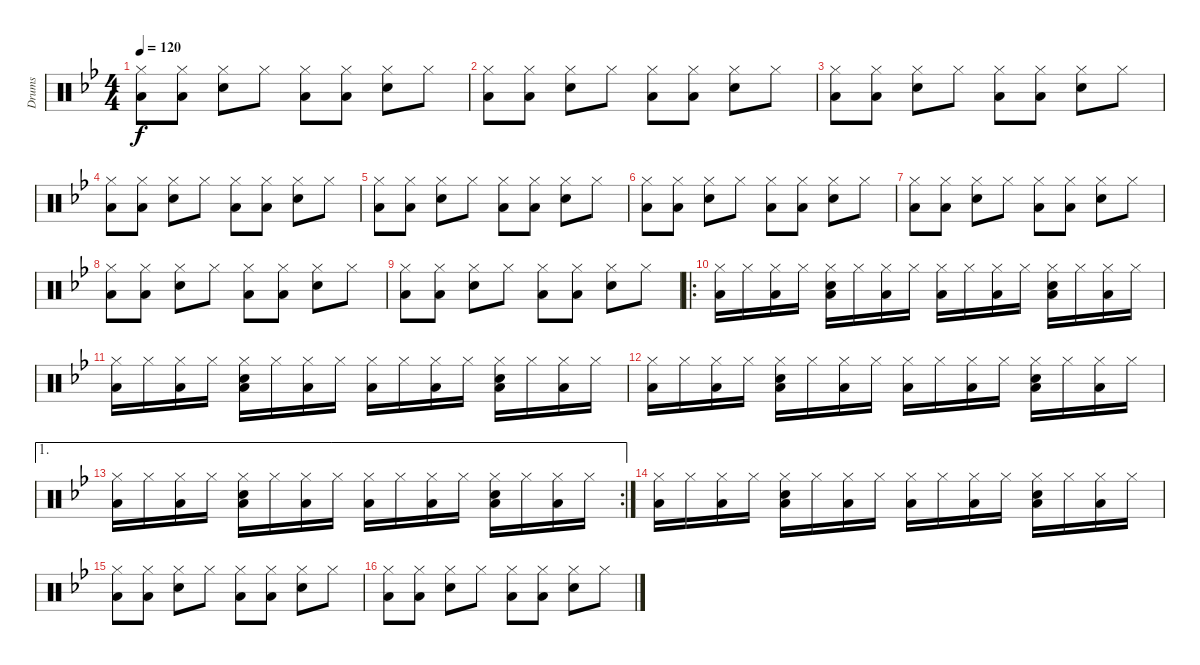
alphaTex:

\track ("Drums" "Drums") {instrument percussion}
\staff {score}
\articulation defaults
\ts (4 4)
\tempo 120
\clef neutral
\ks bb
("Hi-Hat (closed)" "Low Floor Tom (hit)").8{dy f} ("Hi-Hat (closed)" "Low Floor Tom (hit)").8 ("Hi-Hat (closed)" "Electric Snare (hit)").8 "Hi-Hat (closed)".8 ("Hi-Hat (closed)" "Low Floor Tom (hit)").8 ("Hi-Hat (closed)" "Low Floor Tom (hit)").8 ("Hi-Hat (closed)" "Electric Snare (hit)").8 "Hi-Hat (closed)".8 |
("Hi-Hat (closed)" "Low Floor Tom (hit)").8 ("Hi-Hat (closed)" "Low Floor Tom (hit)").8 ("Hi-Hat (closed)" "Electric Snare (hit)").8 "Hi-Hat (closed)".8 ("Hi-Hat (closed)" "Low Floor Tom (hit)").8 ("Hi-Hat (closed)" "Low Floor Tom (hit)").8 ("Hi-Hat (closed)" "Electric Snare (hit)").8 "Hi-Hat (closed)".8 |
("Hi-Hat (closed)" "Low Floor Tom (hit)").8 ("Hi-Hat (closed)" "Low Floor Tom (hit)").8 ("Hi-Hat (closed)" "Electric Snare (hit)").8 "Hi-Hat (closed)".8 ("Hi-Hat (closed)" "Low Floor Tom (hit)").8 ("Hi-Hat (closed)" "Low Floor Tom (hit)").8 ("Hi-Hat (closed)" "Electric Snare (hit)").8 "Hi-Hat (closed)".8 |
("Hi-Hat (closed)" "Low Floor Tom (hit)").8 ("Hi-Hat (closed)" "Low Floor Tom (hit)").8 ("Hi-Hat (closed)" "Electric Snare (hit)").8 "Hi-Hat (closed)".8 ("Hi-Hat (closed)" "Low Floor Tom (hit)").8 ("Hi-Hat (closed)" "Low Floor Tom (hit)").8 ("Hi-Hat (closed)" "Electric Snare (hit)").8 "Hi-Hat (closed)".8 |
("Hi-Hat (closed)" "Low Floor Tom (hit)").8 ("Hi-Hat (closed)" "Low Floor Tom (hit)").8 ("Hi-Hat (closed)" "Electric Snare (hit)").8 "Hi-Hat (closed)".8 ("Hi-Hat (closed)" "Low Floor Tom (hit)").8 ("Hi-Hat (closed)" "Low Floor Tom (hit)").8 ("Hi-Hat (closed)" "Electric Snare (hit)").8 "Hi-Hat (closed)".8 |
("Hi-Hat (closed)" "Low Floor Tom (hit)").8 ("Hi-Hat (closed)" "Low Floor Tom (hit)").8 ("Hi-Hat (closed)" "Electric Snare (hit)").8 "Hi-Hat (closed)".8 ("Hi-Hat (closed)" "Low Floor Tom (hit)").8 ("Hi-Hat (closed)" "Low Floor Tom (hit)").8 ("Hi-Hat (closed)" "Electric Snare (hit)").8 "Hi-Hat (closed)".8 |
("Hi-Hat (closed)" "Low Floor Tom (hit)").8 ("Hi-Hat (closed)" "Low Floor Tom (hit)").8 ("Hi-Hat (closed)" "Electric Snare (hit)").8 "Hi-Hat (closed)".8 ("Hi-Hat (closed)" "Low Floor Tom (hit)").8 ("Hi-Hat (closed)" "Low Floor Tom (hit)").8 ("Hi-Hat (closed)" "Electric Snare (hit)").8 "Hi-Hat (closed)".8 |
("Hi-Hat (closed)" "Low Floor Tom (hit)").8 ("Hi-Hat (closed)" "Low Floor Tom (hit)").8 ("Hi-Hat (closed)" "Electric Snare (hit)").8 "Hi-Hat (closed)".8 ("Hi-Hat (closed)" "Low Floor Tom (hit)").8 ("Hi-Hat (closed)" "Low Floor Tom (hit)").8 ("Hi-Hat (closed)" "Electric Snare (hit)").8 "Hi-Hat (closed)".8 |
("Hi-Hat (closed)" "Low Floor Tom (hit)").8 ("Hi-Hat (closed)" "Low Floor Tom (hit)").8 ("Hi-Hat (closed)" "Electric Snare (hit)").8 "Hi-Hat (closed)".8 ("Hi-Hat (closed)" "Low Floor Tom (hit)").8 ("Hi-Hat (closed)" "Low Floor Tom (hit)").8 ("Hi-Hat (closed)" "Electric Snare (hit)").8 "Hi-Hat (closed)".8 |
\ro
("Hi-Hat (closed)" "Low Floor Tom (hit)").16 "Hi-Hat (closed)".16 ("Hi-Hat (closed)" "Low Floor Tom (hit)").16 "Hi-Hat (closed)".16 ("Hi-Hat (closed)" "Electric Snare (hit)" "Low Floor Tom (hit)").16 "Hi-Hat (closed)".16 ("Hi-Hat (closed)" "Low Floor Tom (hit)").16 "Hi-Hat (closed)".16 ("Hi-Hat (closed)" "Low Floor Tom (hit)").16 "Hi-Hat (closed)".16 ("Hi-Hat (closed)" "Low Floor Tom (hit)").16 "Hi-Hat (closed)".16 ("Hi-Hat (closed)" "Electric Snare (hit)" "Low Floor Tom (hit)").16 "Hi-Hat (closed)".16 ("Hi-Hat (closed)" "Low Floor Tom (hit)").16 "Hi-Hat (closed)".16 |
("Hi-Hat (closed)" "Low Floor Tom (hit)").16 "Hi-Hat (closed)".16 ("Hi-Hat (closed)" "Low Floor Tom (hit)").16 "Hi-Hat (closed)".16 ("Hi-Hat (closed)" "Electric Snare (hit)" "Low Floor Tom (hit)").16 "Hi-Hat (closed)".16 ("Hi-Hat (closed)" "Low Floor Tom (hit)").16 "Hi-Hat (closed)".16 ("Hi-Hat (closed)" "Low Floor Tom (hit)").16 "Hi-Hat (closed)".16 ("Hi-Hat (closed)" "Low Floor Tom (hit)").16 "Hi-Hat (closed)".16 ("Hi-Hat (closed)" "Electric Snare (hit)" "Low Floor Tom (hit)").16 "Hi-Hat (closed)".16 ("Hi-Hat (closed)" "Low Floor Tom (hit)").16 "Hi-Hat (closed)".16 |
("Hi-Hat (closed)" "Low Floor Tom (hit)").16 "Hi-Hat (closed)".16 ("Hi-Hat (closed)" "Low Floor Tom (hit)").16 "Hi-Hat (closed)".16 ("Hi-Hat (closed)" "Electric Snare (hit)" "Low Floor Tom (hit)").16 "Hi-Hat (closed)".16 ("Hi-Hat (closed)" "Low Floor Tom (hit)").16 "Hi-Hat (closed)".16 ("Hi-Hat (closed)" "Low Floor Tom (hit)").16 "Hi-Hat (closed)".16 ("Hi-Hat (closed)" "Low Floor Tom (hit)").16 "Hi-Hat (closed)".16 ("Hi-Hat (closed)" "Electric Snare (hit)" "Low Floor Tom (hit)").16 "Hi-Hat (closed)".16 ("Hi-Hat (closed)" "Low Floor Tom (hit)").16 "Hi-Hat (closed)".16 |
\ae 1
\rc 2
("Hi-Hat (closed)" "Low Floor Tom (hit)").16 "Hi-Hat (closed)".16 ("Hi-Hat (closed)" "Low Floor Tom (hit)").16 "Hi-Hat (closed)".16 ("Hi-Hat (closed)" "Electric Snare (hit)" "Low Floor Tom (hit)").16 "Hi-Hat (closed)".16 ("Hi-Hat (closed)" "Low Floor Tom (hit)").16 "Hi-Hat (closed)".16 ("Hi-Hat (closed)" "Low Floor Tom (hit)").16 "Hi-Hat (closed)".16 ("Hi-Hat (closed)" "Low Floor Tom (hit)").16 "Hi-Hat (closed)".16 ("Hi-Hat (closed)" "Electric Snare (hit)" "Low Floor Tom (hit)").16 "Hi-Hat (closed)".16 ("Hi-Hat (closed)" "Low Floor Tom (hit)").16 "Hi-Hat (closed)".16 |
("Hi-Hat (closed)" "Low Floor Tom (hit)").16 "Hi-Hat (closed)".16 ("Hi-Hat (closed)" "Low Floor Tom (hit)").16 "Hi-Hat (closed)".16 ("Hi-Hat (closed)" "Electric Snare (hit)" "Low Floor Tom (hit)").16 "Hi-Hat (closed)".16 ("Hi-Hat (closed)" "Low Floor Tom (hit)").16 "Hi-Hat (closed)".16 ("Hi-Hat (closed)" "Low Floor Tom (hit)").16 "Hi-Hat (closed)".16 ("Hi-Hat (closed)" "Low Floor Tom (hit)").16 "Hi-Hat (closed)".16 ("Hi-Hat (closed)" "Electric Snare (hit)" "Low Floor Tom (hit)").16 "Hi-Hat (closed)".16 ("Hi-Hat (closed)" "Low Floor Tom (hit)").16 "Hi-Hat (closed)".16 |
("Hi-Hat (closed)" "Low Floor Tom (hit)").8 ("Hi-Hat (closed)" "Low Floor Tom (hit)").8 ("Hi-Hat (closed)" "Electric Snare (hit)").8 "Hi-Hat (closed)".8 ("Hi-Hat (closed)" "Low Floor Tom (hit)").8 ("Hi-Hat (closed)" "Low Floor Tom (hit)").8 ("Hi-Hat (closed)" "Electric Snare (hit)").8 "Hi-Hat (closed)".8 |
("Hi-Hat (closed)" "Low Floor Tom (hit)").8 ("Hi-Hat (closed)" "Low Floor Tom (hit)").8 ("Hi-Hat (closed)" "Electric Snare (hit)").8 "Hi-Hat (closed)".8 ("Hi-Hat (closed)" "Low Floor Tom (hit)").8 ("Hi-Hat (closed)" "Low Floor Tom (hit)").8 ("Hi-Hat (closed)" "Electric Snare (hit)").8 "Hi-Hat (closed)".8
